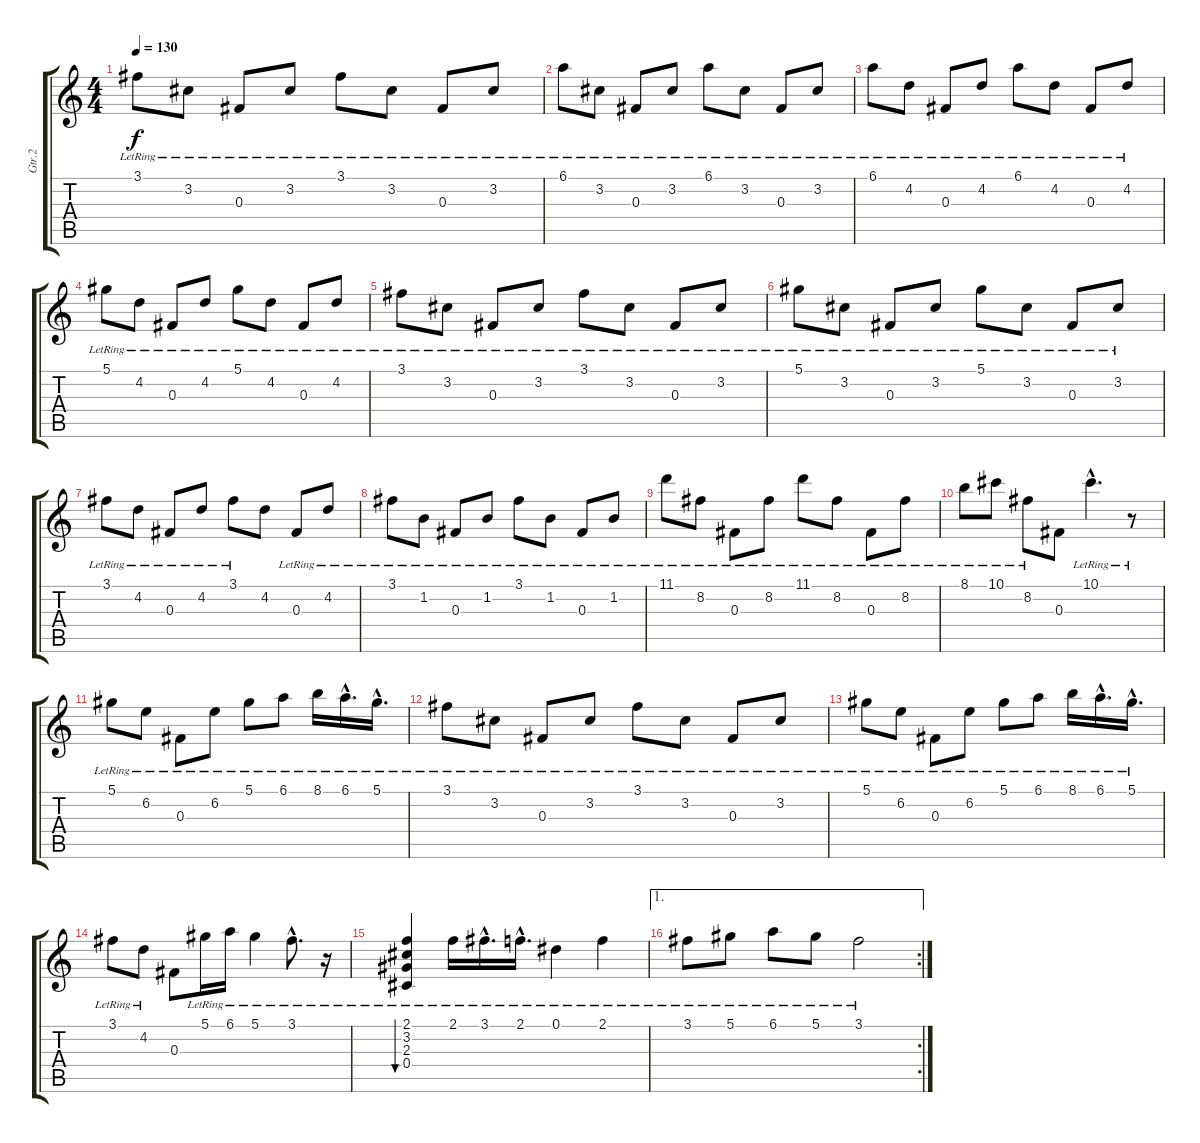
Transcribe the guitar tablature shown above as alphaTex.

\track ("Gtr.2" "Gtr.2") {instrument acousticguitarsteel}
\staff {score tabs}
\tuning (Eb4 Bb3 Gb3 Db3 Ab2 Eb2) {hide}
\ts (4 4)
\tempo 130
\clef g2
\ks c
3.1{lr}.8{dy f instrument acousticguitarsteel} 3.2{lr}.8 0.3{lr}.8 3.2{lr}.8 3.1{lr}.8 3.2{lr}.8 0.3{lr}.8 3.2{lr}.8 |
6.1{lr}.8 3.2{lr}.8 0.3{lr}.8 3.2{lr}.8 6.1{lr}.8 3.2{lr}.8 0.3{lr}.8 3.2{lr}.8 |
6.1{lr}.8 4.2{lr}.8 0.3{lr}.8 4.2{lr}.8 6.1{lr}.8 4.2{lr}.8 0.3{lr}.8 4.2{lr}.8 |
5.1{lr}.8 4.2{lr}.8 0.3{lr}.8 4.2{lr}.8 5.1{lr}.8 4.2{lr}.8 0.3{lr}.8 4.2{lr}.8 |
3.1{lr}.8 3.2{lr}.8 0.3{lr}.8 3.2{lr}.8 3.1{lr}.8 3.2{lr}.8 0.3{lr}.8 3.2{lr}.8 |
5.1{lr}.8 3.2{lr}.8 0.3{lr}.8 3.2{lr}.8 5.1{lr}.8 3.2{lr}.8 0.3{lr}.8 3.2{lr}.8 |
3.1{lr}.8 4.2{lr}.8 0.3{lr}.8 4.2{lr}.8 3.1{lr}.8 4.2.8 0.3{lr}.8 4.2{lr}.8 |
3.1{lr}.8 1.2{lr}.8 0.3{lr}.8 1.2{lr}.8 3.1{lr}.8 1.2{lr}.8 0.3{lr}.8 1.2{lr}.8 |
11.1{lr}.8 8.2{lr}.8 0.3{lr}.8 8.2{lr}.8 11.1{lr}.8 8.2{lr}.8 0.3{lr}.8 8.2{lr}.8 |
8.1{lr}.8 10.1{lr}.8 8.2{lr}.8 0.3.8 10.1{hac lr}.4{d} r.8 |
5.1{lr}.8 6.2{lr}.8 0.3{lr}.8 6.2{lr}.8 5.1{lr}.8 6.1{lr}.8 8.1{lr}.16 6.1{hac lr}.16{d} 5.1{hac lr}.16{d} |
3.1{lr}.8 3.2{lr}.8 0.3{lr}.8 3.2{lr}.8 3.1{lr}.8 3.2{lr}.8 0.3{lr}.8 3.2{lr}.8 |
5.1{lr}.8 6.2{lr}.8 0.3{lr}.8 6.2{lr}.8 5.1{lr}.8 6.1{lr}.8 8.1{lr}.16 6.1{hac lr}.16{d} 5.1{hac lr}.16{d} |
3.1{lr}.8 4.2{lr}.8 0.3.8 5.1{lr}.16 6.1{lr}.16 5.1{lr}.4 3.1{hac lr}.8{d} r.16 |
(2.1{lr} 3.2{lr} 2.3{lr} 0.4{lr}).4{bu 240} 2.1{lr}.16 3.1{hac lr}.16{d} 2.1{hac lr}.16{d} 0.1{lr}.4 2.1{lr}.4 |
\ae 1
\rc 2
3.1{lr}.8 5.1{lr}.8 6.1{lr}.8 5.1{lr}.8 3.1{lr}.2
